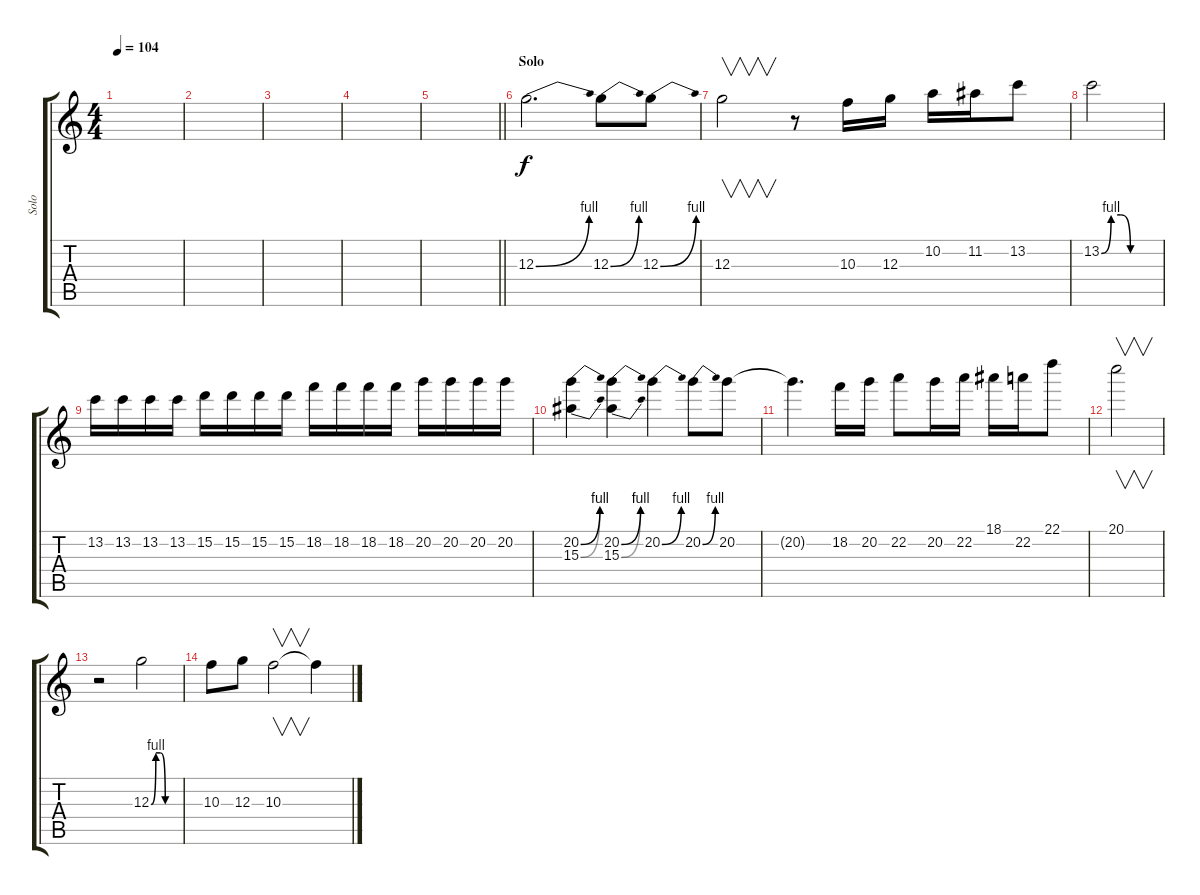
\track ("Solo " "Solo ") {instrument overdrivenguitar}
\staff {score tabs}
\tuning (E4 B3 G3 D3 A2 E2) {hide}
\ts (4 4)
\tempo 104
\clef g2
\ks c
|
|
|
|
\barLineRight lightlight
|
\section ("" "Solo ")
12.3{be (bend 0 0 60 4)}.2{d} 12.3{be (bend 0 0 60 4)}.8 12.3{be (bend 0 0 60 4)}.8 |
12.3.2{v} r.8 10.3.16 12.3.16 10.2.16 11.2.16 13.2.8 |
13.2{be (custom 0 0 10 4 20 4 30 0 60 0)}.2 |
13.2.16 13.2.16 13.2.16 13.2.16 15.2.16 15.2.16 15.2.16 15.2.16 18.2.16 18.2.16 18.2.16 18.2.16 20.2.16 20.2.16 20.2.16 20.2.16 |
(20.2{be (bend 0 0 60 4)} 15.3{be (bend 0 0 60 4)}).4 (20.2{be (bend 0 0 60 4)} 15.3{be (bend 0 0 60 4)}).4 20.2{be (bend 0 0 60 4)}.4 20.2{be (bend 0 0 60 4)}.8 20.2.8 |
20.2{t}.4{d} 18.2.16 20.2.16 22.2.8 20.2.16 22.2.16 18.1.16 22.2.16 22.1.8 |
20.1.2{v} |
r.2 12.3{be (custom 0 0 10 4 20 4 30 0 60 0)}.2 |
10.3.8 12.3.8 10.3.2{v} 10.3{t}.4
